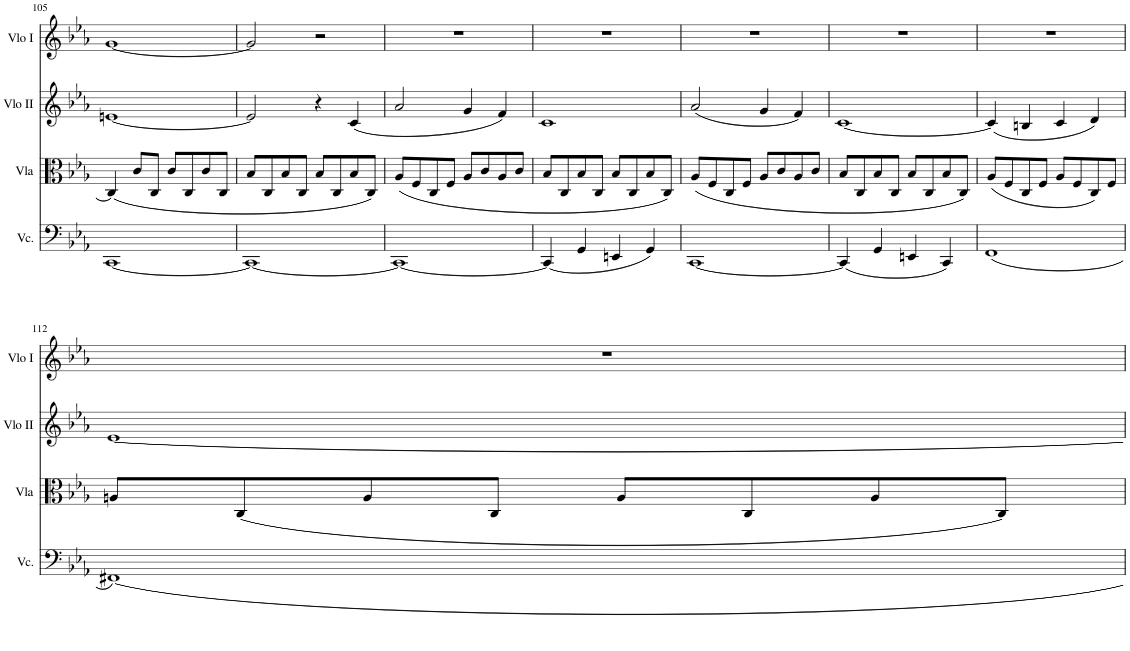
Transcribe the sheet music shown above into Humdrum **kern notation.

**kern	**kern	**kern	**kern
*part4	*part3	*part2	*part1
*staff4	*staff3	*staff2	*staff1
*I"Violoncello	*I"Viola	*I"Violino II	*I"Violino I
*I'Vc.	*I'Vla	*I'Vlo II	*I'Vlo I
!!LO:PB:g=z
*clefF4	*clefC3	*clefG2	*clefG2
*k[b-e-a-]	*k[b-e-a-]	*k[b-e-a-]	*k[b-e-a-]
*M4/4	*M4/4	*M4/4	*M4/4
*met(c)	*met(c)	*met(c)	*met(c)
=105	=105	=105	=105
[1CC	(4C/]	[1en	[1g
.	8c/L	.	.
.	8C/J	.	.
.	8c/L	.	.
.	8C/	.	.
.	8c/	.	.
.	8C/J	.	.
=106	=106	=106	=106
1CC_	8B-/L	2e/]	2g/]
.	8C/	.	.
.	8B-/	.	.
.	8C/J	.	.
.	8B-/L	4r	2r
.	8C/	.	.
.	8B-/	(4c/	.
.	8C/J)	.	.
=107	=107	=107	=107
1CC_	(8A-/L	2a-/	1r
.	8F/	.	.
.	8C/	.	.
.	8F/J	.	.
.	8A-/L	4g/	.
.	8c/	.	.
.	8A-/	4f/)	.
.	8c/J	.	.
=108	=108	=108	=108
(4CC/]	8B-/L	1c	1r
.	8C/	.	.
4GG/	8B-/	.	.
.	8C/J	.	.
4EEn/	8B-/L	.	.
.	8C/	.	.
4GG/)	8B-/	.	.
.	8C/J)	.	.
=109	=109	=109	=109
[1CC	(8A-/L	(2a-/	1r
.	8F/	.	.
.	8C/	.	.
.	8F/J	.	.
.	8A-/L	4g/	.
.	8c/	.	.
.	8A-/	4f/)	.
.	8c/J	.	.
=110	=110	=110	=110
(4CC/]	8B-/L	[1c	1r
.	8C/	.	.
4GG/	8B-/	.	.
.	8C/J	.	.
4EEn/	8B-/L	.	.
.	8C/	.	.
4CC/)	8B-/	.	.
.	8C/J)	.	.
=111	=111	=111	=111
(1FF	(8A-/L	(4c/]	1r
.	8F/	.	.
.	8C/	4Bn/	.
.	8F/J	.	.
.	8A-/L	4c/	.
.	8F/	.	.
.	8C/)	4d/)	.
.	8F/J	.	.
!!LO:LB:g=z
=112	=112	=112	=112
1FF#X)	8An/L	[1e-	1r
.	(8C/	.	.
.	8A/	.	.
.	8C/J	.	.
.	8A/L	.	.
.	8C/	.	.
.	8A/	.	.
.	8C/J)	.	.
=	=	=	=
*-	*-	*-	*-
